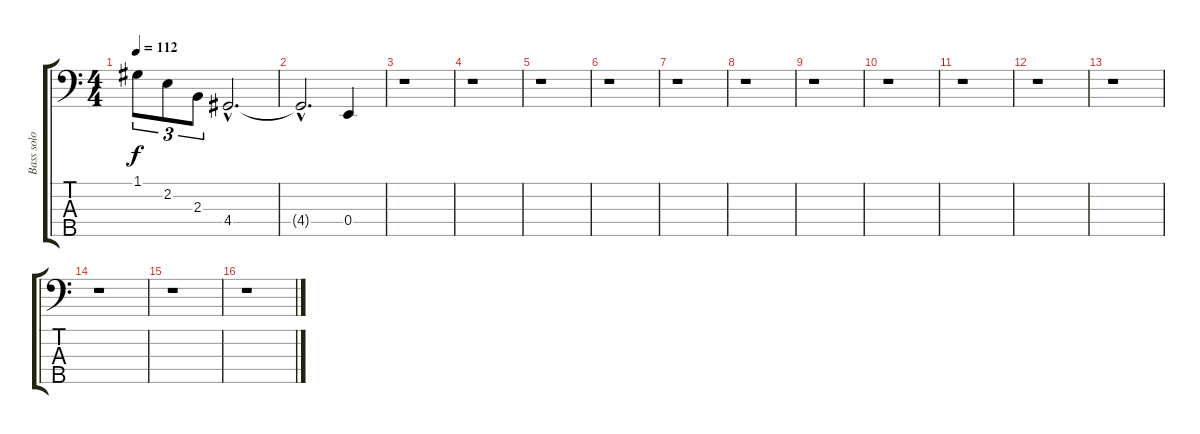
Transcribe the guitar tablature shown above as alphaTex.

\track ("Bass solo" "Bass solo") {instrument electricbassfinger}
\staff {score tabs}
\tuning (G2 D2 A1 E1 B0) {hide}
\ts (4 4)
\tempo 112
\clef f4
\ks c
1.1.8{tu (3 2) dy f} 2.2.8{tu (3 2)} 2.3.8{tu (3 2)} 4.4{hac}.2{d} |
4.4{hac t}.2{d} 0.4.4 |
r.1 |
r.1 |
r.1 |
r.1 |
r.1 |
r.1 |
r.1 |
r.1 |
r.1 |
r.1 |
r.1 |
r.1 |
r.1 |
r.1
